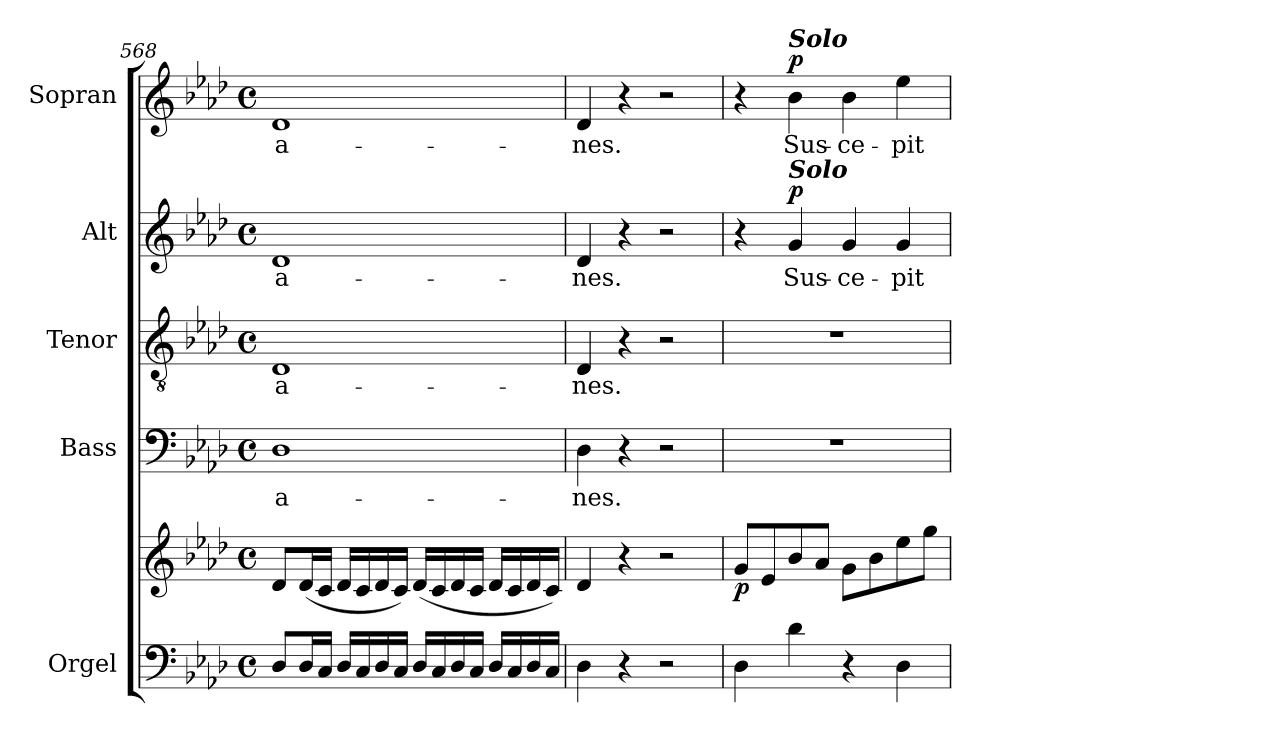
**kern	**kern	**dynam	**kern	**text	**kern	**text	**kern	**text	**dynam	**kern	**text	**dynam
*part5	*part5	*part5	*part4	*part4	*part3	*part3	*part2	*part2	*part2	*part1	*part1	*part1
*staff6	*staff5	*staff5/6	*staff4	*staff4	*staff3	*staff3	*staff2	*staff2	*staff2	*staff1	*staff1	*staff1
*I"Orgel	*	*	*I"Bass	*	*I"Tenor	*	*I"Alt	*	*	*I"Sopran	*	*
*I'Org.	*	*	*I'B.	*	*I'T.	*	*I'A.	*	*	*I'S.	*	*
!!LO:PB:g=z
*clefF4	*clefG2	*	*clefF4	*	*clefGv2	*	*clefG2	*	*	*clefG2	*	*
*k[b-e-a-d-]	*k[b-e-a-d-]	*	*k[b-e-a-d-]	*	*k[b-e-a-d-]	*	*k[b-e-a-d-]	*	*	*k[b-e-a-d-]	*	*
*A-:	*A-:	*	*A-:	*	*A-:	*	*A-:	*	*	*A-:	*	*
*M4/4	*M4/4	*	*M4/4	*	*M4/4	*	*M4/4	*	*	*M4/4	*	*
*met(c)	*met(c)	*	*met(c)	*	*met(c)	*	*met(c)	*	*	*met(c)	*	*
=568	=568	=568	=568	=568	=568	=568	=568	=568	=568	=568	=568	=568
!	!	!	!	!LO:LY:b	!	!LO:LY:b	!	!LO:LY:b	!	!	!LO:LY:b	!
8D-/L	8d-/L	.	1D-	-a-	1D-	a-	1d-	-a-	.	1d-	-a-	.
16D-/L	(<16d-/L	.	.	.	.	.	.	.	.	.	.	.
16C/JJ	16c/JJ	.	.	.	.	.	.	.	.	.	.	.
16D-/LL	16d-/LL	.	.	.	.	.	.	.	.	.	.	.
16C/	16c/	.	.	.	.	.	.	.	.	.	.	.
16D-/	16d-/	.	.	.	.	.	.	.	.	.	.	.
16C/JJ	16c/JJ)	.	.	.	.	.	.	.	.	.	.	.
16D-/LL	(<16d-/LL	.	.	.	.	.	.	.	.	.	.	.
16C/	16c/	.	.	.	.	.	.	.	.	.	.	.
16D-/	16d-/	.	.	.	.	.	.	.	.	.	.	.
16C/JJ	16c/JJ	.	.	.	.	.	.	.	.	.	.	.
16D-/LL	16d-/LL	.	.	.	.	.	.	.	.	.	.	.
16C/	16c/	.	.	.	.	.	.	.	.	.	.	.
16D-/	16d-/	.	.	.	.	.	.	.	.	.	.	.
16C/JJ	16c/JJ)	.	.	.	.	.	.	.	.	.	.	.
=569	=569	=569	=569	=569	=569	=569	=569	=569	=569	=569	=569	=569
!	!	!	!	!LO:LY:b	!	!LO:LY:b	!	!LO:LY:b	!	!	!LO:LY:b	!
4D-\	4d-/	.	4D-\	-nes.	4D-/	-nes.	4d-/	-nes.	.	4d-/	-nes.	.
4r	4r	.	4r	.	4r	.	4r	.	.	4r	.	.
2r	2r	.	2r	.	2r	.	2r	.	.	2r	.	.
=570	=570	=570	=570	=570	=570	=570	=570	=570	=570	=570	=570	=570
!	!	!LO:DY:b	!	!	!	!	!	!	!	!	!	!
4D-\	8g/L	p	1r	.	1r	.	4r	.	.	4r	.	.
.	8e-/	.	.	.	.	.	.	.	.	.	.	.
!	!	!	!	!	!	!	!	!	!	!LO:TX:a:Bi:t=Solo	!	!
!	!	!	!	!	!	!	!LO:TX:a:Bi:t=Solo	!	!	!	!	!
!	!	!	!	!	!	!	!	!LO:LY:b	!LO:DY:a	!	!LO:LY:b	!LO:DY:a
4d-\	8b-/	.	.	.	.	.	4g/	Sus-	p	4b-\	Sus-	p
.	8a-/J	.	.	.	.	.	.	.	.	.	.	.
!	!	!	!	!	!	!	!	!LO:LY:b	!	!	!LO:LY:b	!
4r	8g\L	.	.	.	.	.	4g/	-ce-	.	4b-\	-ce-	.
.	8b-\	.	.	.	.	.	.	.	.	.	.	.
!	!	!	!	!	!	!	!	!LO:LY:b	!	!	!LO:LY:b	!
4D-\	8ee-\	.	.	.	.	.	4g/	-pit	.	4ee-\	-pit	.
.	8gg\J	.	.	.	.	.	.	.	.	.	.	.
=	=	=	=	=	=	=	=	=	=	=	=	=
*-	*-	*-	*-	*-	*-	*-	*-	*-	*-	*-	*-	*-
